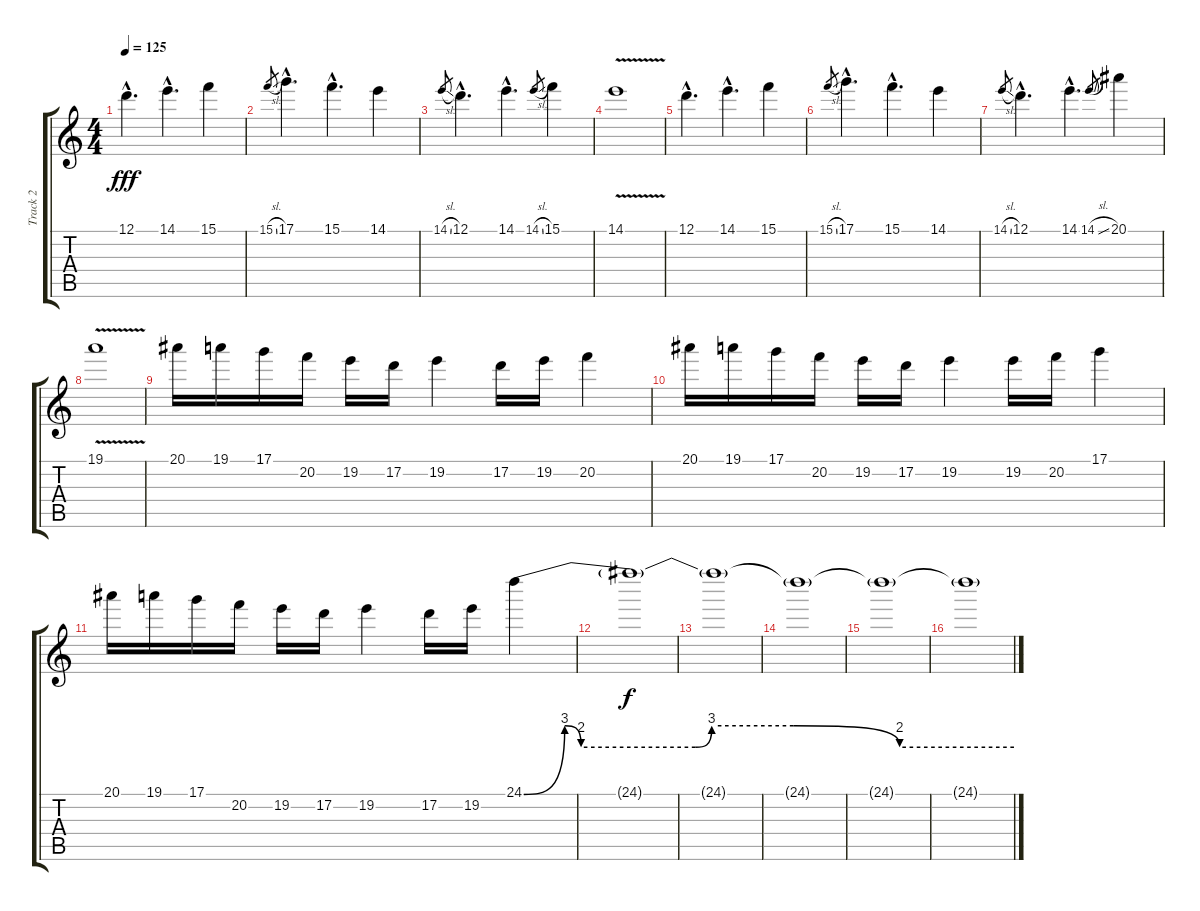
\track ("Track 2" "Track 2") {instrument overdrivenguitar}
\staff {score tabs}
\tuning (D4 A3 F3 C3 G2 D2) {hide}
\ts (4 4)
\tempo 125
\clef g2
\ks c
12.1{hac}.4{d dy fff} 14.1{hac}.4{d} 15.1.4 |
15.1{sl}.8{gr} 17.1{hac}.4{d} 15.1{hac}.4{d} 14.1.4 |
14.1{sl}.8{gr} 12.1{hac}.4{d} 14.1{hac}.4{d} 14.1{sl}.8{gr} 15.1.4 |
14.1{v}.1 |
12.1{hac}.4{d} 14.1{hac}.4{d} 15.1.4 |
15.1{sl}.8{gr} 17.1{hac}.4{d} 15.1{hac}.4{d} 14.1.4 |
14.1{sl}.8{gr} 12.1{hac}.4{d} 14.1{hac}.4{d} 14.1{sl}.8{gr} 20.1.4 |
19.1{v}.1 |
20.1.16 19.1.16 17.1.16 20.2.16 19.2.16 17.2.16 19.2.4 17.2.16 19.2.16 20.2.4 |
20.1.16 19.1.16 17.1.16 20.2.16 19.2.16 17.2.16 19.2.4 19.2.16 20.2.16 17.1.4 |
20.1.16 19.1.16 17.1.16 20.2.16 19.2.16 17.2.16 19.2.4 17.2.16 19.2.16 24.1{be (custom 0 0 5 12 7 8 21 8 23 12 33 12 46 8 60 8)}.4 |
24.1{t}.1{dy f} |
24.1{t}.1 |
24.1{t}.1 |
24.1{t}.1 |
24.1{t}.1
